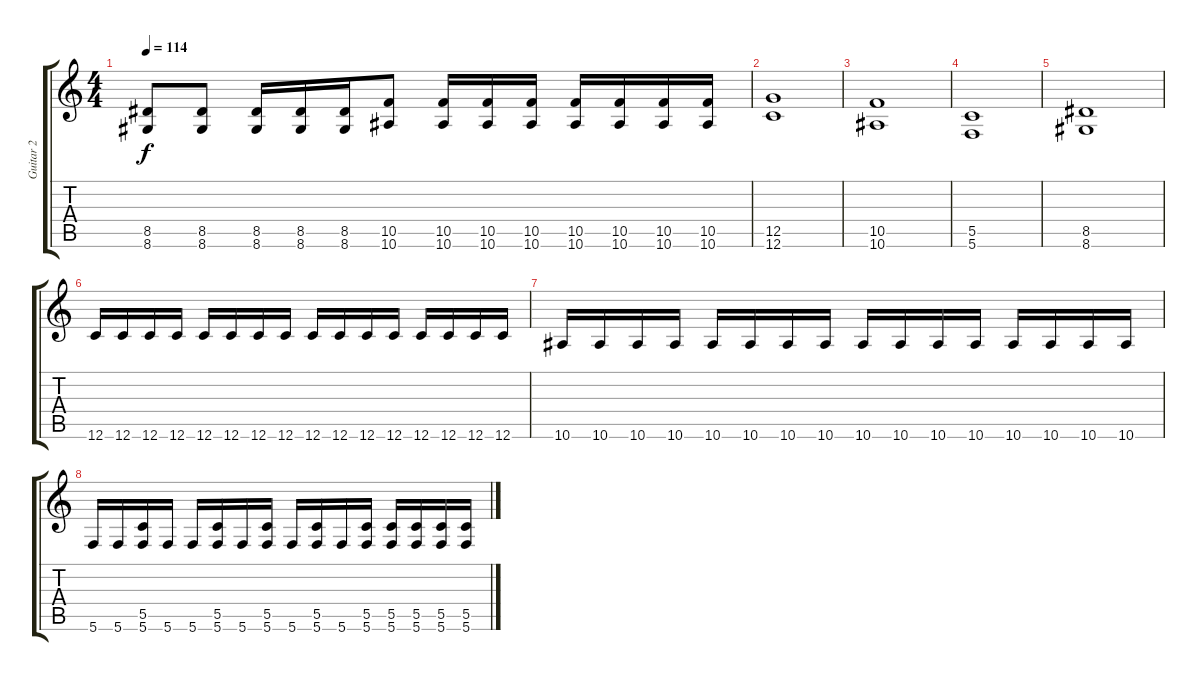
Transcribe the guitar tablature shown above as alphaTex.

\track ("Guitar 2" "Guitar 2") {instrument distortionguitar bank 255}
\staff {score tabs}
\tuning (E4 C4 G3 C3 G2 C2) {hide}
\ts (4 4)
\tempo 114
\clef g2
\ks c
(8.5{t} 8.6{t}).8{dy f} (8.5 8.6).8 (8.5 8.6).16 (8.5 8.6).16 (8.5 8.6).16 (10.5 10.6).8 (10.5 10.6).16 (10.5 10.6).16 (10.5 10.6).16 (10.5 10.6).16 (10.5 10.6).16 (10.5 10.6).16 (10.5 10.6).16 |
(12.5 12.6).1 |
(10.5 10.6).1 |
(5.5 5.6).1 |
(8.5 8.6).1 |
12.6.16 12.6.16 12.6.16 12.6.16 12.6.16 12.6.16 12.6.16 12.6.16 12.6.16 12.6.16 12.6.16 12.6.16 12.6.16 12.6.16 12.6.16 12.6.16 |
10.6.16 10.6.16 10.6.16 10.6.16 10.6.16 10.6.16 10.6.16 10.6.16 10.6.16 10.6.16 10.6.16 10.6.16 10.6.16 10.6.16 10.6.16 10.6.16 |
5.6.16 5.6.16 (5.5 5.6).16 5.6.16 5.6.16 (5.5 5.6).16 5.6.16 (5.5 5.6).16 5.6.16 (5.5 5.6).16 5.6.16 (5.5 5.6).16 (5.5 5.6).16 (5.5 5.6).16 (5.5 5.6).16 (5.5 5.6).16
